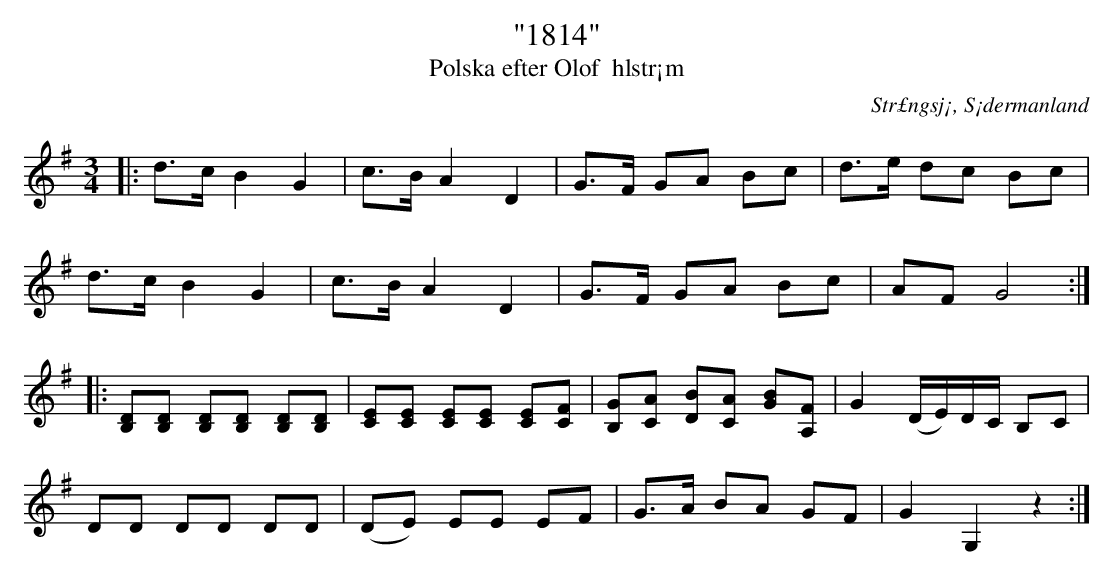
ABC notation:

X:1
T: "1814"
T: Polska efter Olof  hlstr¡m
O: Str£ngsj¡, S¡dermanland
M: 3/4
L: 1/16
K: G
|: d3c B4 G4 | c3B A4 D4 | G3F G2A2 B2c2 | d3e d2c2 B2c2 |
d3c B4 G4 | c3B A4 D4 | G3F G2A2 B2c2 | A2F2 G8 :|
|: [D2B,2][D2B,2] [D2B,2][D2B,2] [D2B,2][D2B,2] | [C2E2][C2E2] [C2E2][C2E2] [C2E2][C2F2] | [B,2G2][C2A2] [D2B2][C2A2] [B2G2][A,2F2] | G4 (DE)DC B,2C2 |
D2D2 D2D2 D2D2 | (D2E2) E2E2 E2F2 | G2>A2 B2A2 G2F2 | G4 G,4 z4 :|
